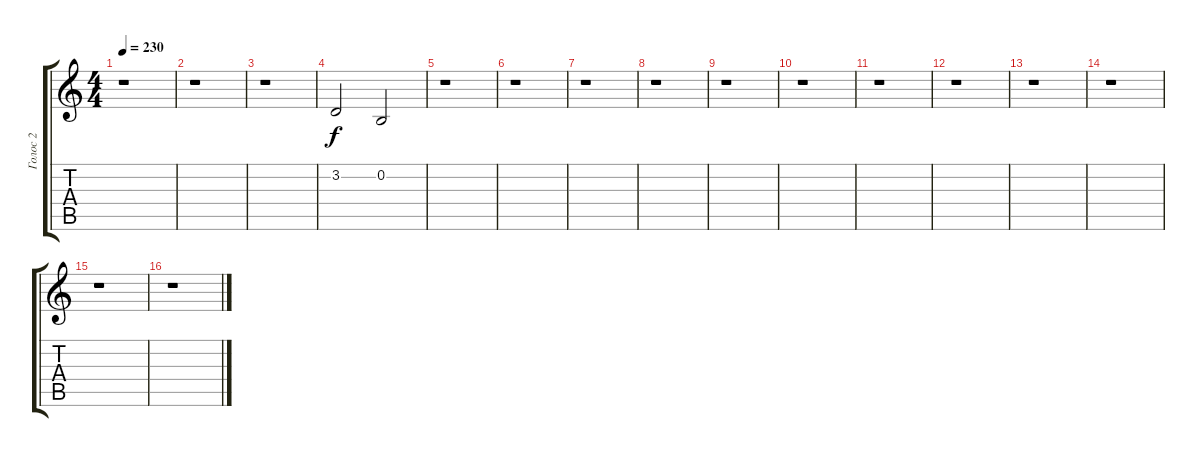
\track ("Голос 2" "Голос 2") {instrument clarinet}
\staff {score tabs}
\tuning (E4 B3 G3 D3 A2 E2) {hide}
\ts (4 4)
\tempo 230
\clef g2
\ks c
r.1{dy f} |
r.1 |
r.1 |
3.2.2 0.2.2 |
r.1 |
r.1 |
r.1 |
r.1 |
r.1 |
r.1 |
r.1 |
r.1 |
r.1 |
r.1 |
r.1 |
r.1
